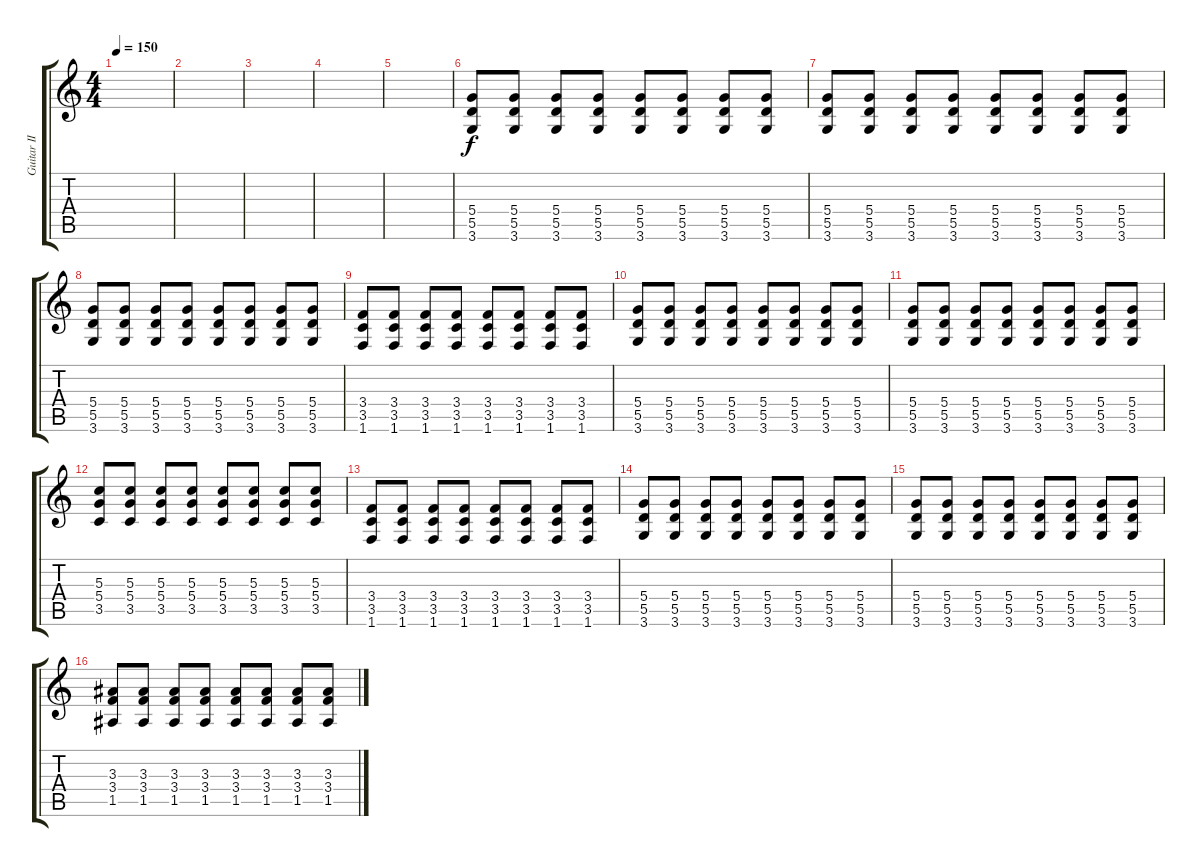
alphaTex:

\track ("Guitar II" "Guitar II") {instrument distortionguitar}
\staff {score tabs}
\tuning (E4 B3 G3 D3 A2 E2) {hide}
\ts (4 4)
\tempo 150
\clef g2
\ks c
|
|
|
|
|
(5.4 5.5 3.6).8{volume 8} (5.4 5.5 3.6).8 (5.4 5.5 3.6).8 (5.4 5.5 3.6).8 (5.4 5.5 3.6).8 (5.4 5.5 3.6).8 (5.4 5.5 3.6).8 (5.4 5.5 3.6).8 |
(5.4 5.5 3.6).8 (5.4 5.5 3.6).8 (5.4 5.5 3.6).8 (5.4 5.5 3.6).8 (5.4 5.5 3.6).8 (5.4 5.5 3.6).8 (5.4 5.5 3.6).8 (5.4 5.5 3.6).8 |
(5.4 5.5 3.6).8 (5.4 5.5 3.6).8 (5.4 5.5 3.6).8 (5.4 5.5 3.6).8 (5.4 5.5 3.6).8 (5.4 5.5 3.6).8 (5.4 5.5 3.6).8 (5.4 5.5 3.6).8 |
(3.4 3.5 1.6).8 (3.4 3.5 1.6).8 (3.4 3.5 1.6).8 (3.4 3.5 1.6).8 (3.4 3.5 1.6).8 (3.4 3.5 1.6).8 (3.4 3.5 1.6).8 (3.4 3.5 1.6).8 |
(5.4 5.5 3.6).8 (5.4 5.5 3.6).8 (5.4 5.5 3.6).8 (5.4 5.5 3.6).8 (5.4 5.5 3.6).8 (5.4 5.5 3.6).8 (5.4 5.5 3.6).8 (5.4 5.5 3.6).8 |
(5.4 5.5 3.6).8 (5.4 5.5 3.6).8 (5.4 5.5 3.6).8 (5.4 5.5 3.6).8 (5.4 5.5 3.6).8 (5.4 5.5 3.6).8 (5.4 5.5 3.6).8 (5.4 5.5 3.6).8 |
(5.3 5.4 3.5).8 (5.3 5.4 3.5).8 (5.3 5.4 3.5).8 (5.3 5.4 3.5).8 (5.3 5.4 3.5).8 (5.3 5.4 3.5).8 (5.3 5.4 3.5).8 (5.3 5.4 3.5).8 |
(3.4 3.5 1.6).8 (3.4 3.5 1.6).8 (3.4 3.5 1.6).8 (3.4 3.5 1.6).8 (3.4 3.5 1.6).8 (3.4 3.5 1.6).8 (3.4 3.5 1.6).8 (3.4 3.5 1.6).8 |
(5.4 5.5 3.6).8 (5.4 5.5 3.6).8 (5.4 5.5 3.6).8 (5.4 5.5 3.6).8 (5.4 5.5 3.6).8 (5.4 5.5 3.6).8 (5.4 5.5 3.6).8 (5.4 5.5 3.6).8 |
(5.4 5.5 3.6).8 (5.4 5.5 3.6).8 (5.4 5.5 3.6).8 (5.4 5.5 3.6).8 (5.4 5.5 3.6).8 (5.4 5.5 3.6).8 (5.4 5.5 3.6).8 (5.4 5.5 3.6).8 |
(3.3 3.4 1.5).8 (3.3 3.4 1.5).8 (3.3 3.4 1.5).8 (3.3 3.4 1.5).8 (3.3 3.4 1.5).8 (3.3 3.4 1.5).8 (3.3 3.4 1.5).8 (3.3 3.4 1.5).8
